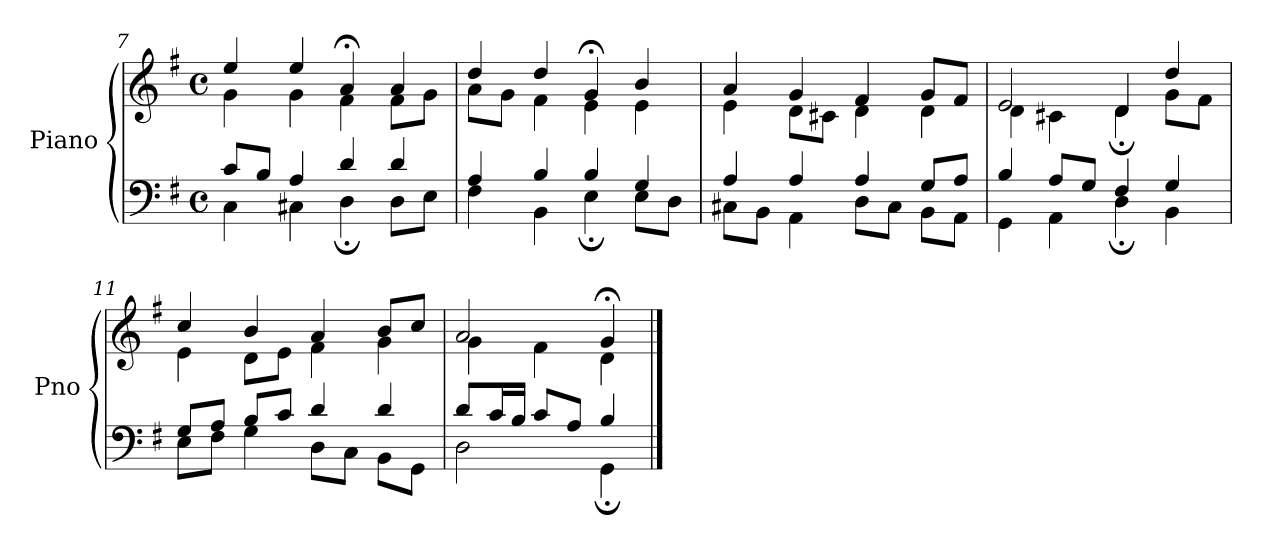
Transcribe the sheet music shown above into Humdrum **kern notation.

**kern	**kern
*part1	*part1
*staff2	*staff1
*I"Piano	*
*I'Pno	*
*clefF4	*clefG2
*k[f#]	*k[f#]
*M4/4	*M4/4
*met(c)	*met(c)
=7	=7
*^	*^
8c/L	4C\	4ee/	4g\
8B/J	.	.	.
4A/	4C#X\	4ee/	4g\
4d/	4D;\	4a;</	4f#\
4d/	8D\L	4a/	8f#\L
.	8E\J	.	8g\J
=8	=8	=8	=8
4A/	4F#\	4dd/	8a\L
.	.	.	8g\J
4B/	4BB\	4dd/	4f#\
4B/	4E;\	4g;</	4e\
4G/	8E\L	4b/	4e\
.	8D\J	.	.
=9	=9	=9	=9
4A/	8C#X\L	4a/	4e\
.	8BB\J	.	.
4A/	4AA\	4g/	8d\L
.	.	.	8c#X\J
4A/	8D\L	4f#/	4d\
.	8C#\J	.	.
8G/L	8BB\L	8g/L	4d\
8A/J	8AA\J	8f#/J	.
=10	=10	=10	=10
4B/	4GG\	2e/	4d\
8A/L	4AA\	.	4c#X\
8G/J	.	.	.
4F#/	4D;\	4d/	4d;<\
4G/	4BB\	4dd/	8g\L
.	.	.	8f#\J
=11	=11	=11	=11
8G/L	8E\L	4cc/	4e\
8A/J	8F#\J	.	.
8B/L	4G\	4b/	8d\L
8c/J	.	.	8e\J
4d/	8D\L	4a/	4f#\
.	8C\J	.	.
4d/	8BB\L	8b/L	4g\
.	8GG\J	8cc/J	.
=12	=12	=12	=12
8d/L	2D\	2a/	4g\
16c/L	.	.	.
16B/JJ	.	.	.
8c/L	.	.	4f#\
8A/J	.	.	.
4B/	4GG;\	4g;</	4d\
*v	*v	*	*
*	*v	*v
==	==
*-	*-
